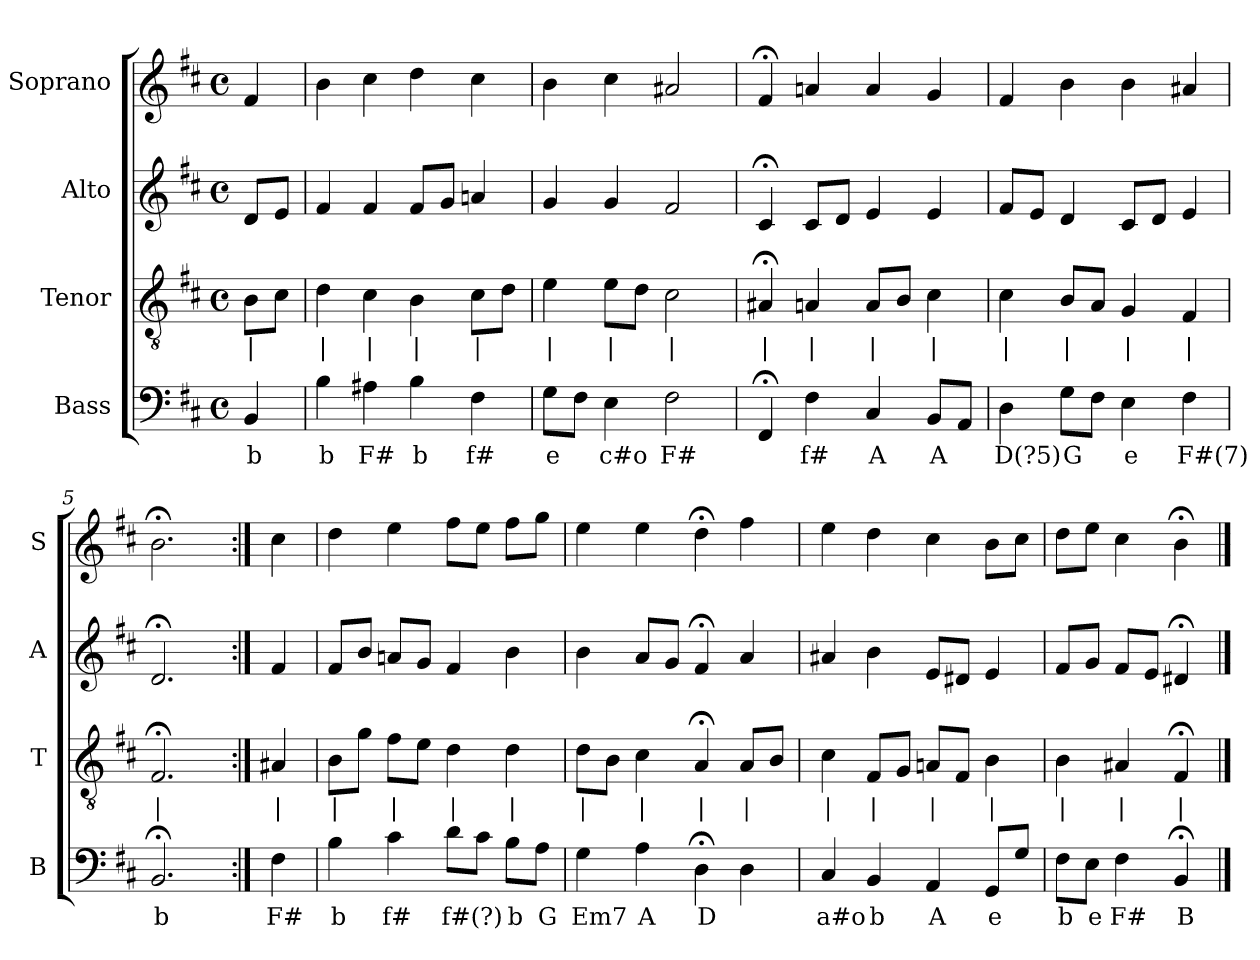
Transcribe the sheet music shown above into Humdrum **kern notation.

**kern	**text	**kern	**text	**kern	**kern
*part4	*part4	*part3	*part3	*part2	*part1
*staff4	*staff4	*staff3	*staff3	*staff2	*staff1
*I"Bass	*	*I"Tenor	*	*I"Alto	*I"Soprano
*I'B	*	*I'T	*	*I'A	*I'S
*clefF4	*	*clefGv2	*	*clefG2	*clefG2
*k[f#c#]	*	*k[f#c#]	*	*k[f#c#]	*k[f#c#]
*b:	*	*b:	*	*b:	*b:
*M4/4	*	*M4/4	*	*M4/4	*M4/4
*met(c)	*	*met(c)	*	*met(c)	*met(c)
*MM100	*	*MM100	*	*MM100	*MM100
=	=	=	=	=	=
4BB	b	8BL	|	8dL	4f#
.	.	8c#J	.	8eJ	.
=1	=1	=1	=1	=1	=1
4B	b	4d	|	4f#	4b
4A#X	F#	4c#	|	4f#	4cc#
4B	b	4B	|	8f#L	4dd
.	.	.	.	8gJ	.
4F#	f#	8c#L	|	4an	4cc#
.	.	8dJ	.	.	.
=2	=2	=2	=2	=2	=2
8GL	e	4e	|	4g	4b
8F#J	.	.	.	.	.
4E	c#o	8eL	|	4g	4cc#
.	.	8dJ	.	.	.
2F#	F#	2c#	|	2f#	2a#X
=3	=3	=3	=3	=3	=3
4FF#;<	.	4A#X;<	|	4c#;<	4f#;<
4F#	f#	4An	|	8c#L	4an
.	.	.	.	8dJ	.
4C#	A	8AL	|	4e	4a
.	.	8BJ	.	.	.
8BBL	A	4c#	|	4e	4g
8AAJ	.	.	.	.	.
=4	=4	=4	=4	=4	=4
4D	D(?5)	4c#	|	8f#L	4f#
.	.	.	.	8eJ	.
8GL	G	8BL	|	4d	4b
8F#J	.	8AJ	.	.	.
4E	e	4G	|	8c#L	4b
.	.	.	.	8dJ	.
4F#	F#(7)	4F#	|	4e	4a#X
=5	=5	=5	=5	=5	=5
2.BB;<	b	2.F#;<	|	2.d;<	2.b;<
=:|!	=:|!	=:|!	=:|!	=:|!	=:|!
4F#	F#	4A#X	|	4f#	4cc#
=6	=6	=6	=6	=6	=6
4B	b	8BL	|	8f#L	4dd
.	.	8gJ	.	8bJ	.
4c#	f#	8f#L	|	8anL	4ee
.	.	8eJ	.	8gJ	.
8dL	f#(?)	4d	|	4f#	8ff#L
8c#J	.	.	.	.	8eeJ
8BL	b	4d	|	4b	8ff#L
8AJ	G	.	.	.	8ggJ
=7	=7	=7	=7	=7	=7
4G	Em7	8dL	|	4b	4ee
.	.	8BJ	.	.	.
4A	A	4c#	|	8aL	4ee
.	.	.	.	8gJ	.
4D;<	D	4A;<	|	4f#;<	4dd;<
4D	.	8AL	|	4a	4ff#
.	.	8BJ	.	.	.
=8	=8	=8	=8	=8	=8
4C#	a#o	4c#	|	4a#X	4ee
4BB	b	8F#L	|	4b	4dd
.	.	8GJ	.	.	.
4AA	A	8AnL	|	8eL	4cc#
.	.	8F#J	.	8d#XJ	.
8GGL	e	4B	|	4e	8bL
8GJ	.	.	.	.	8cc#J
=9	=9	=9	=9	=9	=9
8F#L	b	4B	|	8f#L	8ddL
8EJ	e	.	.	8gJ	8eeJ
4F#	F#	4A#X	|	8f#L	4cc#
.	.	.	.	8eJ	.
4BB;<	B	4F#;<	|	4d#X;<	4b;<
==	==	==	==	==	==
*-	*-	*-	*-	*-	*-
